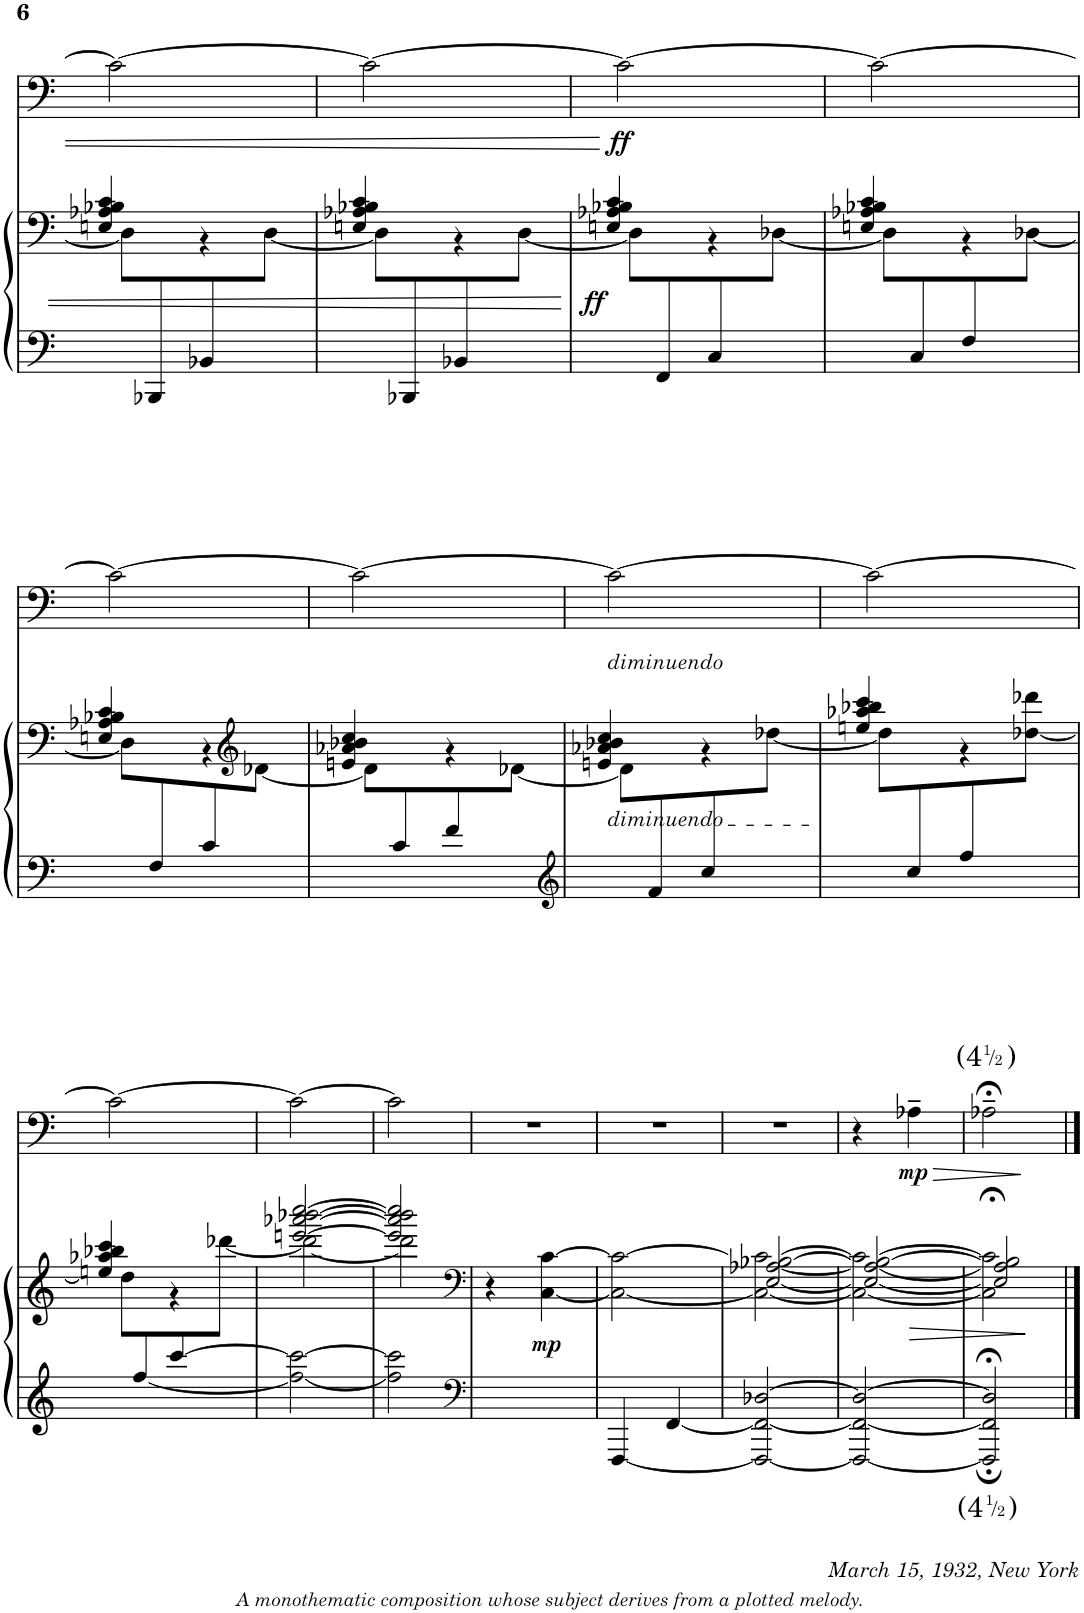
**kern	**kern	**dynam	**kern	**dynam
*part2	*part2	*part2	*part1	*part1
*staff3	*staff2	*staff2/3	*staff1	*staff1
*I"Piano	*	*	*I"Vox	*
*I'Pno	*	*	*	*
!!LO:PB:g=z
*clefF4	*clefF4	*	*clefF4	*
*k[]	*k[]	*	*k[]	*
*M2/4	*M2/4	*	*M2/4	*
=121	=121	=121	=121	=121
*^	*^	*	*	*
8ryy	2ryy	8D\L]	4En/ 4A-X/ 4B-X/ 4c/	.	2c\_	.
8BBB-X/	.	4ryy	.	.	.	.
8BB-X/	.	.	4r	.	.	.
8ryy	.	[8D\J	.	.	.	.
=122	=122	=122	=122	=122	=122	=122
8ryy	2ryy	8D\L]	4En/ 4A-X/ 4B-X/ 4c/	.	2c\_	.
8BBB-X/	.	4ryy	.	.	.	.
8BB-X/	.	.	4r	.	.	.
8ryy	.	[8D\J	.	.	.	.
=123	=123	=123	=123	=123	=123	=123
!	!	!	!	!LO:DY:b	!	!LO:DY:b
8ryy	2ryy	8D\L]	4En/ 4A-X/ 4B-X/ 4c/	ff	2c\_	ff
8FF/	.	4ryy	.	.	.	.
8C/	.	.	4r	.	.	.
8ryy	.	[8D-X\J	.	.	.	.
=124	=124	=124	=124	=124	=124	=124
8ryy	2ryy	8D-\L]	4En/ 4A-X/ 4B-X/ 4c/	.	2c\_	.
8C/	.	4ryy	.	.	.	.
8F/	.	.	4r	.	.	.
8ryy	.	[8D-X\J	.	.	.	.
!!LO:LB:g=z
=125	=125	=125	=125	=125	=125	=125
8ryy	2ryy	8D-\L]	4En/ 4A-X/ 4B-X/ 4c/	.	2c\_	.
8F/	.	4ryy	.	.	.	.
8c/	.	.	4r	.	.	.
*	*	*clefG2	*	*	*	*
8ryy	.	[8d-X\J	.	.	.	.
=126	=126	=126	=126	=126	=126	=126
8ryy	2ryy	8d-\L]	4en/ 4a-X/ 4b-X/ 4cc/	.	2c\_	.
8c/	.	4ryy	.	.	.	.
8f/	.	.	4r	.	.	.
8ryy	.	[8d-X\J	.	.	.	.
=127	=127	=127	=127	=127	=127	=127
*clefG2	*	*	*	*	*	*
!	!	!	!	!	!LO:TX:b:i:t=diminuendo	!
!	!	!LO:TX:b:i:t=diminuendo	!	!	!	!
8ryy	2ryy	8d-\L]	4en/ 4a-X/ 4b-X/ 4cc/	.	2c\_	.
8f/	.	4ryy	.	.	.	.
8cc/	.	.	4r	.	.	.
8ryy	.	[8dd-X\J	.	.	.	.
=128	=128	=128	=128	=128	=128	=128
8ryy	2ryy	8dd-\L]	4een/ 4aa-X/ 4bb-X/ 4ccc/	.	2c\_	.
8cc/	.	4ryy	.	.	.	.
8ff/	.	.	4r	.	.	.
8ryy	.	[8dd-X\ 8ddd-X\J	.	.	.	.
!!LO:LB:g=z
=129	=129	=129	=129	=129	=129	=129
8ryy	2ryy	8dd-\L]	4een/ 4aa-X/ 4bb-X/ 4ccc/	.	2c\_	.
[<8ff/	.	4ryy	.	.	.	.
[8ccc/	.	.	4r	.	.	.
8ryy	.	[8ddd-X\J	.	.	.	.
*v	*v	*	*	*	*	*
=130	=130	=130	=130	=130	=130
2ff\_ 2ccc\_	2ddd-\_	[2eeen/ [2aaa-X/ [2bbb-X/ [2cccc/	.	2c\_	.
=131	=131	=131	=131	=131	=131
2ff\] 2ccc\]	2ddd-\]	2eee/] 2aaa-/] 2bbb-/] 2cccc/]	.	2c\]	.
*	*v	*v	*	*	*
=132	=132	=132	=132	=132
*clefF4	*clefF4	*	*	*
2ryy	4r	.	2r	.
!	!	!LO:DY:b	!	!
.	[4C\ [4c\	mp	.	.
=133	=133	=133	=133	=133
[<4FFF/	2C\_ 2c\_	.	2r	.
[<4FF/	.	.	.	.
=134	=134	=134	=134	=134
*^	*^	*	*	*
2FFF/_ 2FF/_	[2D-X/	2C\_ 2c\_	[<2E/ [<2A-X/ [2B-X/	.	2r	.
=135	=135	=135	=135	=135	=135	=135
!	!	!	!	!LO:HP:b	!	!
2FFF/_ 2FF/_	2D-/_	2C\_ 2c\_	2E/_ 2A-/_ 2B-/_	>	4r	.
!	!	!	!	!	!	!LO:HP:b
!	!	!	!	!	!	!LO:DY:n=1:b
.	.	.	.	.	4A-X~\	> mp
=136	=136	=136	=136	=136	=136	=136
!	!	!	!	!	!LO:TX:a:t=(4   )	!
!	!	!	!	!	!LO:TX:a:t=1	!
!	!	!	!	!	!LO:TX:a:t=/	!
!	!	!	!	!	!LO:TX:a:t=2	!
!LO:TX:b:t=(4   )	!	!	!	!	!	!
!LO:TX:b:t=1	!	!	!	!	!	!
!LO:TX:b:t=/	!	!	!	!	!	!
!LO:TX:b:t=2	!	!	!	!	!	!
!LO:TX:b:i:t=March 15, 1932, New York	!	!	!	!	!	!
2FFF/]; 2FF/];	2D-;</]	2C\];< 2c\];<	2E/] 2A-/] 2B-/]	.	2A-X;<~\	.
*v	*v	*	*	*	*	*
*	*v	*v	*	*	*
.	.	]	.	]
==	==	==	==	==
*-	*-	*-	*-	*-
